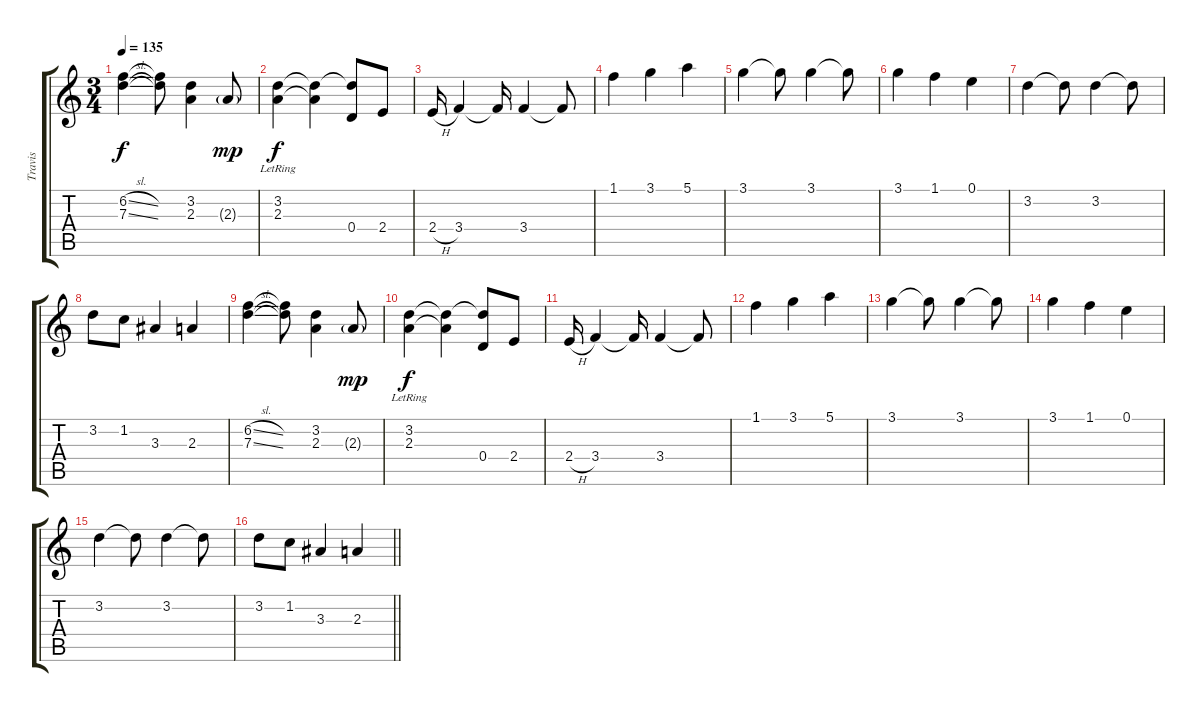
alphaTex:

\track ("Travis" "Travis") {instrument acousticguitarsteel}
\staff {score tabs}
\tuning (E4 B3 G3 D3 A2 E2) {hide}
\ts (3 4)
\tempo 135
\clef g2
\ks c
(6.2{sl} 7.3{sl}).4{dy f} (6.2{t} 7.3{t}).8 (3.2 2.3).4 2.3{g}.8{dy mp} |
(3.2{lr} 2.3{lr}).4{dy f} (3.2{t} 2.3{t}).4 (3.2{t} 0.4).8 2.4.8 |
2.4{h}.16 3.4.4 3.4{t}.16 3.4.4 3.4{t}.8 |
1.1.4 3.1.4 5.1.4 |
3.1.4 3.1{t}.8 3.1.4 3.1{t}.8 |
3.1.4 1.1.4 0.1.4 |
3.2.4 3.2{t}.8 3.2.4 3.2{t}.8 |
3.2.8 1.2.8 3.3.4 2.3.4 |
(6.2{sl} 7.3{sl}).4 (6.2{t} 7.3{t}).8 (3.2 2.3).4 2.3{g}.8{dy mp} |
(3.2{lr} 2.3{lr}).4{dy f} (3.2{t} 2.3{t}).4 (3.2{t} 0.4).8 2.4.8 |
2.4{h}.16 3.4.4 3.4{t}.16 3.4.4 3.4{t}.8 |
1.1.4 3.1.4 5.1.4 |
3.1.4 3.1{t}.8 3.1.4 3.1{t}.8 |
3.1.4 1.1.4 0.1.4 |
3.2.4 3.2{t}.8 3.2.4 3.2{t}.8 |
\barLineRight lightlight
3.2.8 1.2.8 3.3.4 2.3.4
